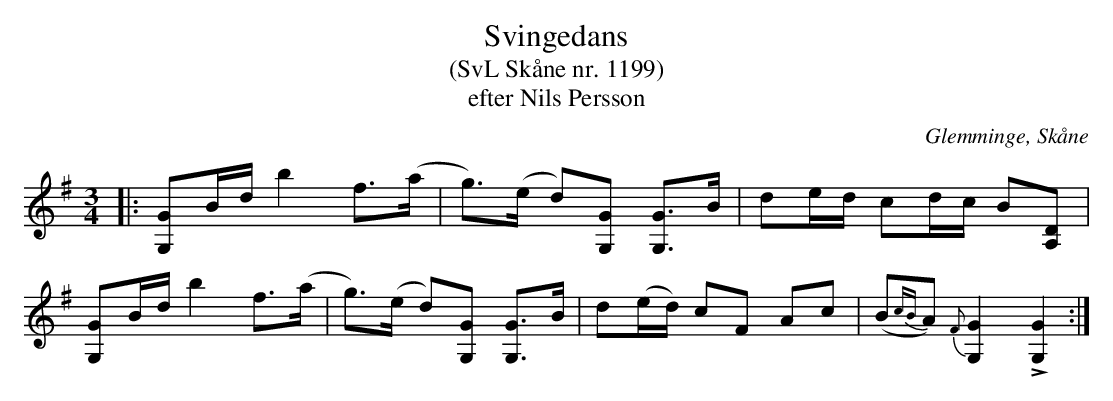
X:1
T:Svingedans
T:(SvL Skåne nr. 1199)
T:efter Nils Persson
O:Glemminge, Skåne
M:3/4
L:1/8
Q:1/4=108
K:G
|: [GG,]B/d/ b2 f>(a | g)>(e d)[GG,] [GG,]>B | de/d/ cd/c/ B[DA,] |
[GG,]B/d/ b2 f>(a | g)>(e d)[GG,] [GG,]>B | d(e/d/) cF Ac | (B{cB}A) {F}[G2G,2] L[G2G,2] :|
:|
|:  :|
